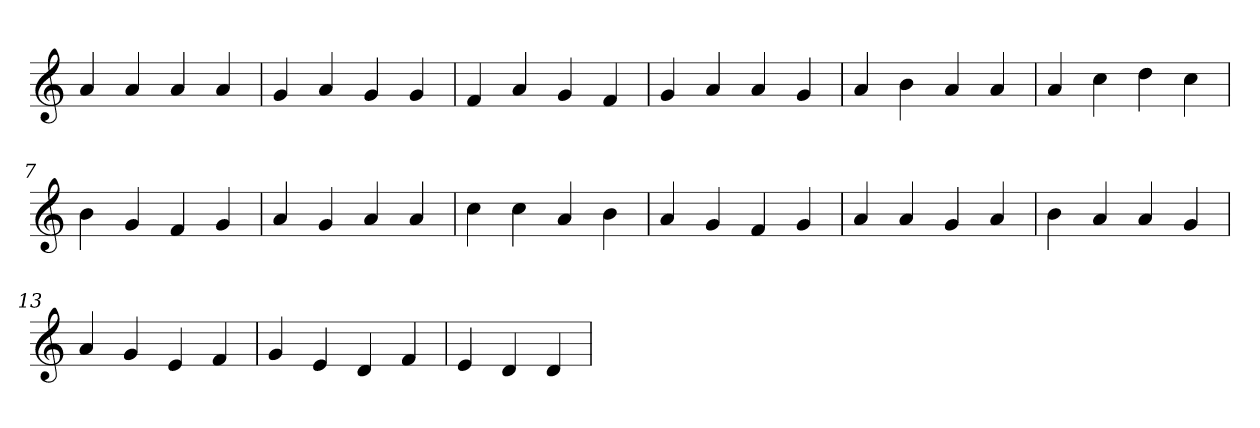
**kern
*part1
*staff1
*clefG2
=1
4a
4a
4a
4a
=2
4g
4a
4g
4g
=3
4f
4a
4g
4f
=4
4g
4a
4a
4g
=5
4a
4b
4a
4a
=6
4a
4cc
4dd
4cc
=7
4b
4g
4f
4g
=8
4a
4g
4a
4a
=9
4cc
4cc
4a
4b
=10
4a
4g
4f
4g
=11
4a
4a
4g
4a
=12
4b
4a
4a
4g
=13
4a
4g
4e
4f
=14
4g
4e
4d
4f
=15
4e
4d
4d
=
*-
